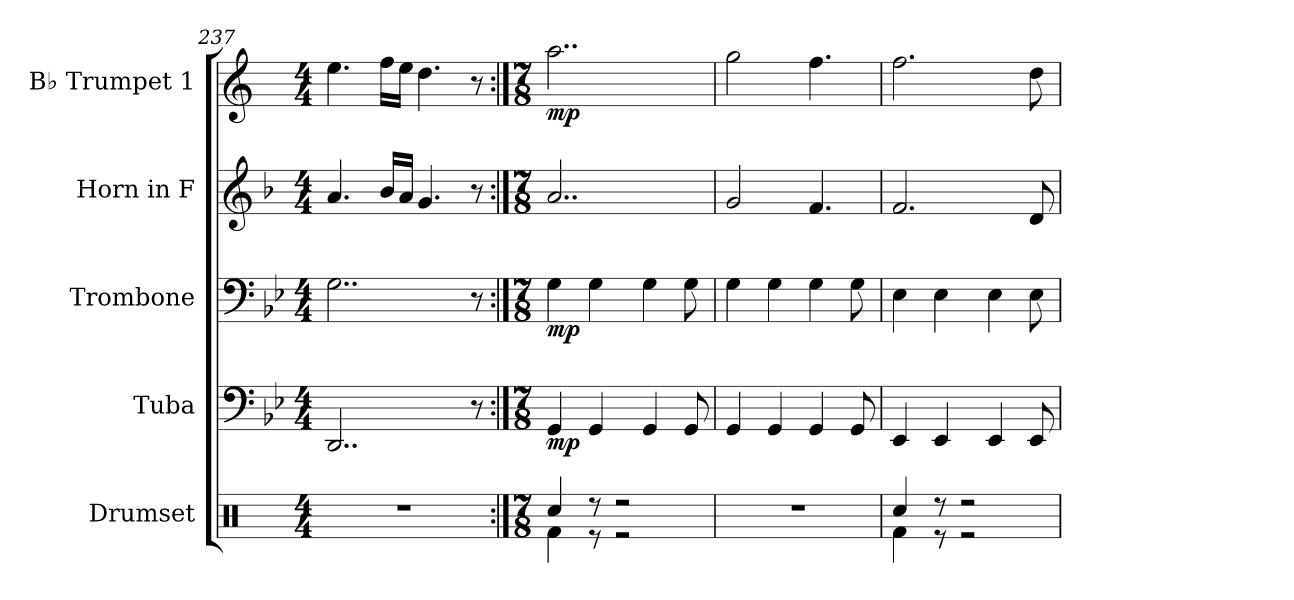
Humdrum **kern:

**kern	**kern	**dynam	**kern	**dynam	**kern	**kern	**dynam
*part5	*part4	*part4	*part3	*part3	*part2	*part1	*part1
*staff5	*staff4	*staff4	*staff3	*staff3	*staff2	*staff1	*staff1
*I"Drumset	*I"Tuba	*	*I"Trombone	*	*I"Horn in F	*I"B♭ Trumpet 1	*
*I'D. Set	*I'Tba	*	*I'Trb	*	*I'Hn	*I'Tpt	*
*clefX	*clefF4	*	*clefF4	*	*clefG2	*clefG2	*
*	*	*	*	*	*ITrd4c7	*ITrd1c2	*
*k[]	*k[b-e-]	*	*k[b-e-]	*	*k[b-e-]	*k[b-e-]	*
*M4/4	*M4/4	*	*M4/4	*	*M4/4	*M4/4	*
=237	=237	=237	=237	=237	=237	=237	=237
1r	2..DD/	.	2..G\	.	4.d/	4.dd\	.
.	.	.	.	.	16e-/LL	16ee-\LL	.
.	.	.	.	.	16d/JJ	16dd\JJ	.
.	.	.	.	.	4.c/	4.cc\	.
.	8r	.	8r	.	8r	8r	.
=238:|!	=238:|!	=238:|!	=238:|!	=238:|!	=238:|!	=238:|!	=238:|!
*M7/8	*M7/8	*	*M7/8	*	*M7/8	*M7/8	*
*^	*	*	*	*	*	*	*
!	!	!	!LO:DY:b	!	!LO:DY:b	!	!	!LO:DY:b
4Rcc/	4Rf\	4GG/	mp	4G\	mp	2..d/	2..gg\	mp
8r	8r	4GG/	.	4G\	.	.	.	.
2r	2r	.	.	.	.	.	.	.
.	.	4GG/	.	4G\	.	.	.	.
.	.	8GG/	.	8G\	.	.	.	.
*v	*v	*	*	*	*	*	*	*
=239	=239	=239	=239	=239	=239	=239	=239
2..r	4GG/	.	4G\	.	2c/	2ff\	.
.	4GG/	.	4G\	.	.	.	.
.	4GG/	.	4G\	.	4.B-/	4.ee-\	.
.	8GG/	.	8G\	.	.	.	.
=240	=240	=240	=240	=240	=240	=240	=240
*^	*	*	*	*	*	*	*
4Rcc/	4Rf\	4EE-/	.	4E-\	.	2.B-/	2.ee-\	.
8r	8r	4EE-/	.	4E-\	.	.	.	.
2r	2r	.	.	.	.	.	.	.
.	.	4EE-/	.	4E-\	.	.	.	.
.	.	8EE-/	.	8E-\	.	8G/	8cc\	.
*v	*v	*	*	*	*	*	*	*
=	=	=	=	=	=	=	=
*-	*-	*-	*-	*-	*-	*-	*-
